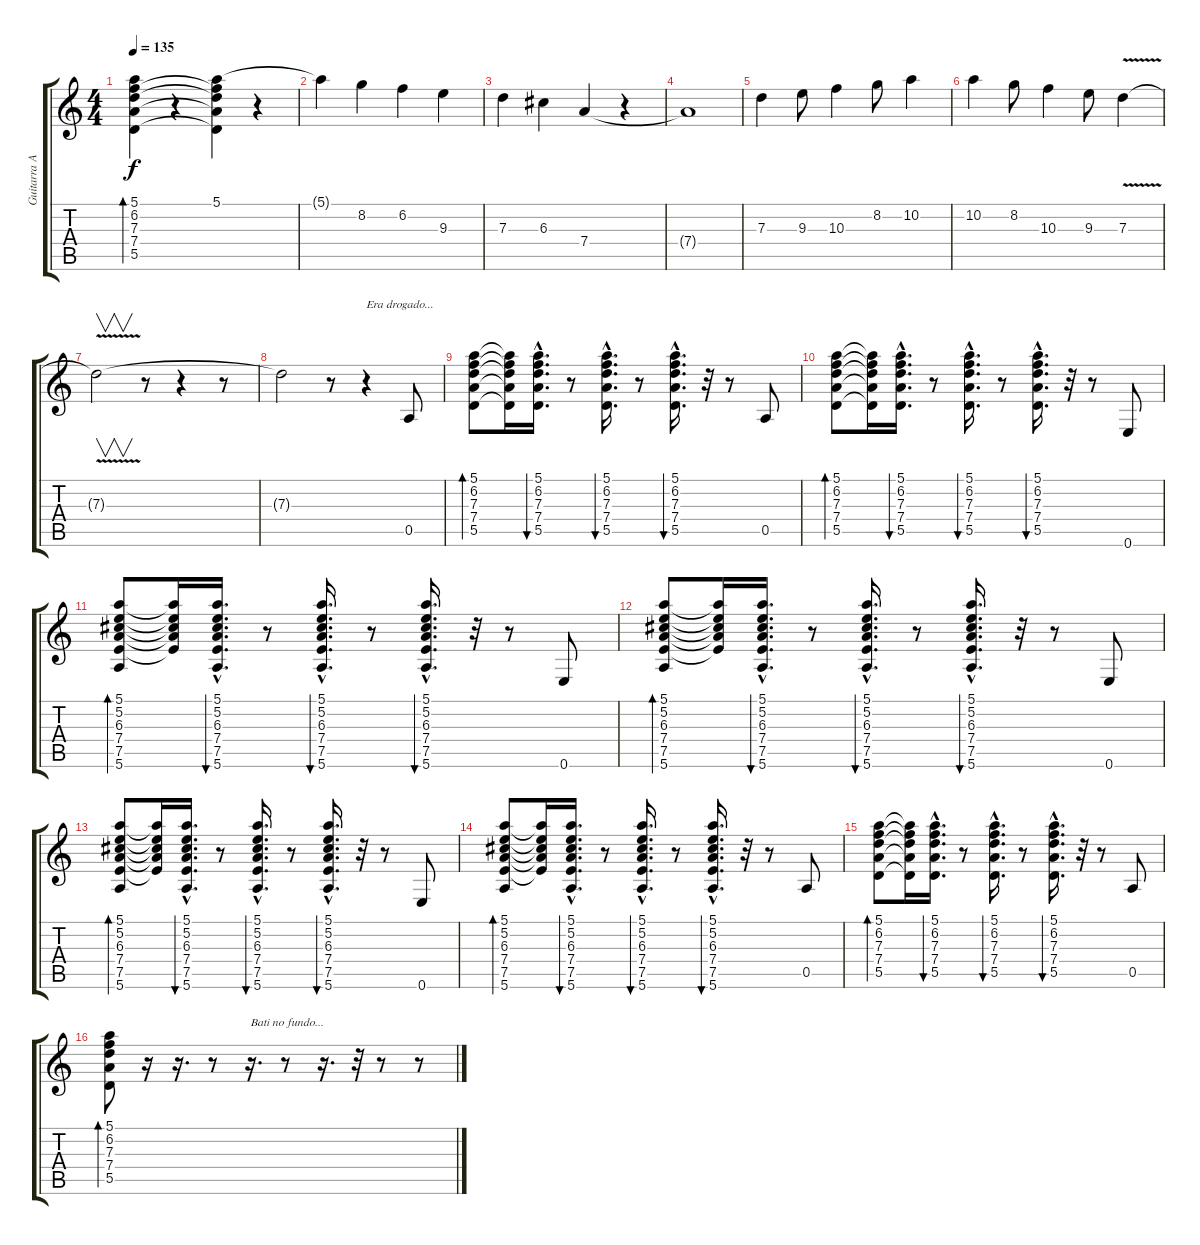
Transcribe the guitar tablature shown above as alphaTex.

\track ("Guitarra Acústica" "Guitarra A") {instrument acousticguitarsteel}
\staff {score tabs}
\tuning (E4 B3 G3 D3 A2 E2) {hide}
\ts (4 4)
\tempo 135
\clef g2
\ks c
(5.1 6.2 7.3 7.4 5.5).4{bd 120 dy f instrument acousticguitarsteel} r.4 (5.1 6.2{t} 7.3{t} 7.4{t} 5.5{t}).4 r.4 |
5.1{t}.4 8.2.4 6.2.4 9.3.4 |
7.3.4 6.3.4 7.4.4 r.4 |
7.4{t}.1 |
7.3.4 9.3.8 10.3.4 8.2.8 10.2.4 |
10.2.4 8.2.8 10.3.4 9.3.8 7.3{v}.4 |
7.3{t}.2{v} r.8 r.4 r.8 |
7.3{t}.2 r.8 r.4{txt "Era drogado..."} 0.5.8 |
(5.1 6.2 7.3 7.4 5.5).8{bd 30} (5.1{t} 6.2{t} 7.3{t} 7.4{t} 5.5{t}).16 (5.1{hac} 6.2{hac} 7.3{hac} 7.4{hac} 5.5{hac}).16{d bu 30} r.8 (5.1{hac} 6.2{hac} 7.3{hac} 7.4{hac} 5.5{hac}).16{d bu 30} r.8 (5.1{hac} 6.2{hac} 7.3{hac} 7.4{hac} 5.5{hac}).16{d bu 30} r.32 r.8 0.5.8 |
(5.1 6.2 7.3 7.4 5.5).8{bd 30} (5.1{t} 6.2{t} 7.3{t} 7.4{t} 5.5{t}).16 (5.1{hac} 6.2{hac} 7.3{hac} 7.4{hac} 5.5{hac}).16{d bu 30} r.8 (5.1{hac} 6.2{hac} 7.3{hac} 7.4{hac} 5.5{hac}).16{d bu 30} r.8 (5.1{hac} 6.2{hac} 7.3{hac} 7.4{hac} 5.5{hac}).16{d bu 30} r.32 r.8 0.6.8 |
(5.1 5.2 6.3 7.4 7.5 5.6).8{bd 30} (5.1{t} 5.2{t} 6.3{t} 7.4{t} 7.5{t}).16 (5.1{hac} 5.2{hac} 6.3{hac} 7.4{hac} 7.5{hac} 5.6{hac}).16{d bu 30} r.8 (5.1{hac} 5.2{hac} 6.3{hac} 7.4{hac} 7.5{hac} 5.6{hac}).16{d bu 30} r.8 (5.1{hac} 5.2{hac} 6.3{hac} 7.4{hac} 7.5{hac} 5.6{hac}).16{d bu 30} r.32 r.8 0.6.8 |
(5.1 5.2 6.3 7.4 7.5 5.6).8{bd 30} (5.1{t} 5.2{t} 6.3{t} 7.4{t} 7.5{t}).16 (5.1{hac} 5.2{hac} 6.3{hac} 7.4{hac} 7.5{hac} 5.6{hac}).16{d bu 30} r.8 (5.1{hac} 5.2{hac} 6.3{hac} 7.4{hac} 7.5{hac} 5.6{hac}).16{d bu 30} r.8 (5.1{hac} 5.2{hac} 6.3{hac} 7.4{hac} 7.5{hac} 5.6{hac}).16{d bu 30} r.32 r.8 0.6.8 |
(5.1 5.2 6.3 7.4 7.5 5.6).8{bd 30} (5.1{t} 5.2{t} 6.3{t} 7.4{t} 7.5{t}).16 (5.1{hac} 5.2{hac} 6.3{hac} 7.4{hac} 7.5{hac} 5.6{hac}).16{d bu 30} r.8 (5.1{hac} 5.2{hac} 6.3{hac} 7.4{hac} 7.5{hac} 5.6{hac}).16{d bu 30} r.8 (5.1{hac} 5.2{hac} 6.3{hac} 7.4{hac} 7.5{hac} 5.6{hac}).16{d bu 30} r.32 r.8 0.6.8 |
(5.1 5.2 6.3 7.4 7.5 5.6).8{bd 30} (5.1{t} 5.2{t} 6.3{t} 7.4{t} 7.5{t}).16 (5.1{hac} 5.2{hac} 6.3{hac} 7.4{hac} 7.5{hac} 5.6{hac}).16{d bu 30} r.8 (5.1{hac} 5.2{hac} 6.3{hac} 7.4{hac} 7.5{hac} 5.6{hac}).16{d bu 30} r.8 (5.1{hac} 5.2{hac} 6.3{hac} 7.4{hac} 7.5{hac} 5.6{hac}).16{d bu 30} r.32 r.8 0.5.8 |
(5.1 6.2 7.3 7.4 5.5).8{bd 30} (5.1{t} 6.2{t} 7.3{t} 7.4{t} 5.5{t}).16 (5.1{hac} 6.2{hac} 7.3{hac} 7.4{hac} 5.5{hac}).16{d bu 30} r.8 (5.1{hac} 6.2{hac} 7.3{hac} 7.4{hac} 5.5{hac}).16{d bu 30} r.8 (5.1{hac} 6.2{hac} 7.3{hac} 7.4{hac} 5.5{hac}).16{d bu 30} r.32 r.8 0.5.8 |
(5.1 6.2 7.3 7.4 5.5).8{bd 60} r.16 r.16{d} r.8 r.16{d txt "Bati no fundo..."} r.8 r.16{d} r.32 r.8 r.8
